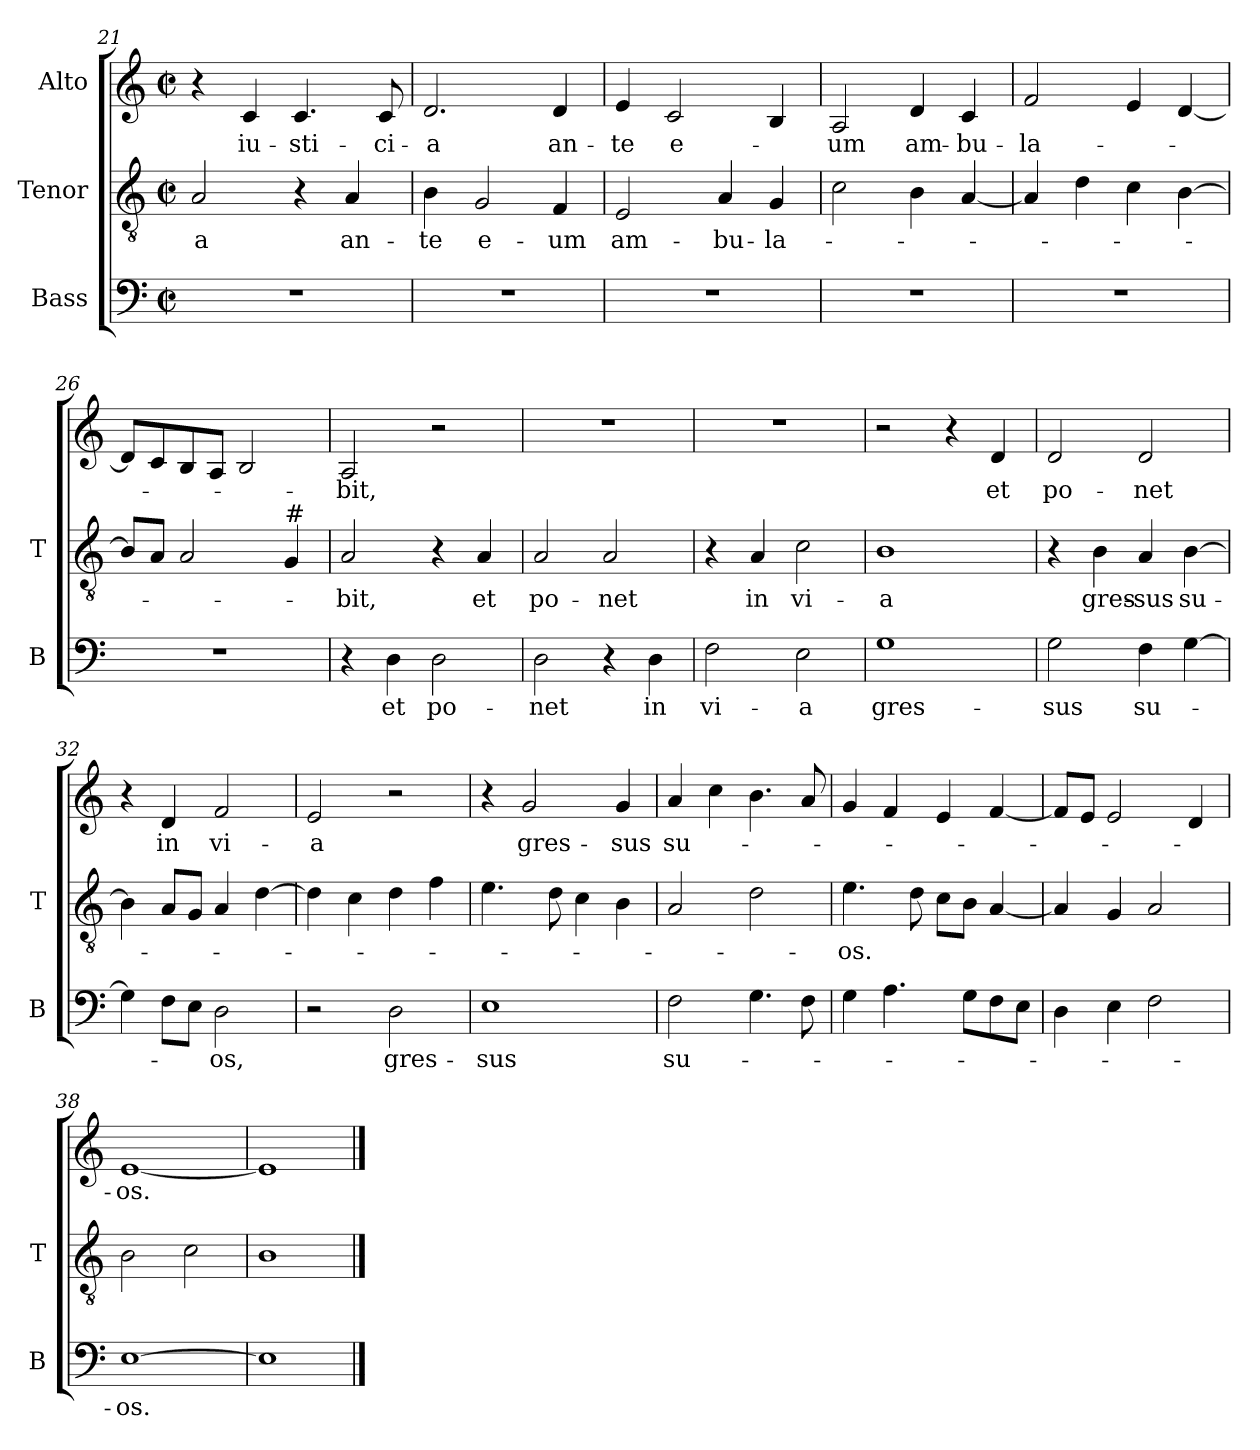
**kern	**text	**kern	**text	**kern	**text
*part3	*part3	*part2	*part2	*part1	*part1
*staff3	*staff3	*staff2	*staff2	*staff1	*staff1
*I"Bass	*	*I"Tenor	*	*I"Alto	*
*I'B	*	*I'T	*	*	*
*clefF4	*	*clefGv2	*	*clefG2	*
*k[]	*	*k[]	*	*k[]	*
*C:	*	*C:	*	*C:	*
*M2/2	*	*M2/2	*	*M2/2	*
*met(c|)	*	*met(c|)	*	*met(c|)	*
=21	=21	=21	=21	=21	=21
!	!	!	!LO:LY:b	!	!
1r	.	2A/	-a	4r	.
!	!	!	!	!	!LO:LY:b
.	.	.	.	4c/	iu-
!	!	!	!	!	!LO:LY:b
.	.	4r	.	4.c/	-sti-
!	!	!	!LO:LY:b	!	!
.	.	4A/	an-	.	.
!	!	!	!	!	!LO:LY:b
.	.	.	.	8c/	-ci-
=22	=22	=22	=22	=22	=22
!	!	!	!LO:LY:b	!	!LO:LY:b
1r	.	4B\	-te	2.d/	-a
!	!	!	!LO:LY:b	!	!
.	.	2G/	e-	.	.
!	!	!	!LO:LY:b	!	!LO:LY:b
.	.	4F/	-um	4d/	an-
!!LO:LB:g=z
=23	=23	=23	=23	=23	=23
!	!	!	!LO:LY:b	!	!LO:LY:b
1r	.	2E/	am-	4e/	-te
!	!	!	!	!	!LO:LY:b
.	.	.	.	2c/	e-
!	!	!	!LO:LY:b	!	!
.	.	4A/	-bu-	.	.
!	!	!	!LO:LY:b	!	!
.	.	4G/	-la-	4B/	.
=24	=24	=24	=24	=24	=24
!	!	!	!	!	!LO:LY:b
1r	.	2c\	.	2A/	-um
!	!	!	!	!	!LO:LY:b
.	.	4B\	.	4d/	am-
!	!	!	!	!	!LO:LY:b
.	.	[4A/	.	4c/	-bu-
=25	=25	=25	=25	=25	=25
!	!	!	!	!	!LO:LY:b
1r	.	4A/]	.	2f/	-la-
.	.	4d\	.	.	.
.	.	4c\	.	4e/	.
.	.	[4B\	.	[4d/	.
=26	=26	=26	=26	=26	=26
1r	.	8B/L]	.	8d/L]	.
.	.	8A/J	.	8c/	.
.	.	2A/	.	8B/	.
.	.	.	.	8A/J	.
.	.	.	.	2B/	.
!	!	!LO:TX:a:t=#	!	!	!
.	.	4G/	.	.	.
=27	=27	=27	=27	=27	=27
!	!	!	!LO:LY:b	!	!LO:LY:b
4r	.	2A/	-bit,	2A/	-bit,
!	!LO:LY:b	!	!	!	!
4D\	et	.	.	.	.
!	!LO:LY:b	!	!	!	!
2D\	po-	4r	.	2r	.
!	!	!	!LO:LY:b	!	!
.	.	4A/	et	.	.
=28	=28	=28	=28	=28	=28
!	!LO:LY:b	!	!LO:LY:b	!	!
2D\	-net	2A/	po-	1r	.
!	!	!	!LO:LY:b	!	!
4r	.	2A/	-net	.	.
!	!LO:LY:b	!	!	!	!
4D\	in	.	.	.	.
!!LO:LB:g=z
=29	=29	=29	=29	=29	=29
!	!LO:LY:b	!	!	!	!
2F\	vi-	4r	.	1r	.
!	!	!	!LO:LY:b	!	!
.	.	4A/	in	.	.
!	!LO:LY:b	!	!LO:LY:b	!	!
2E\	-a	2c\	vi-	.	.
=30	=30	=30	=30	=30	=30
!	!LO:LY:b	!	!LO:LY:b	!	!
1G	gres-	1B	-a	2r	.
.	.	.	.	4r	.
!	!	!	!	!	!LO:LY:b
.	.	.	.	4d/	et
=31	=31	=31	=31	=31	=31
!	!LO:LY:b	!	!	!	!LO:LY:b
2G\	-sus	4r	.	2d/	po-
!	!	!	!LO:LY:b	!	!
.	.	4B\	gres-	.	.
!	!LO:LY:b	!	!LO:LY:b	!	!LO:LY:b
4F\	su-	4A/	-sus	2d/	-net
!	!	!	!LO:LY:b	!	!
[4G\	.	[4B\	su-	.	.
=32	=32	=32	=32	=32	=32
4G\]	.	4B\]	.	4r	.
!	!	!	!	!	!LO:LY:b
8F\L	.	8A/L	.	4d/	in
8E\J	.	8G/J	.	.	.
!	!LO:LY:b	!	!	!	!LO:LY:b
2D\	-os,	4A/	.	2f/	vi-
.	.	[4d\	.	.	.
=33	=33	=33	=33	=33	=33
!	!	!	!	!	!LO:LY:b
2r	.	4d\]	.	2e/	-a
.	.	4c\	.	.	.
!	!LO:LY:b	!	!	!	!
2D\	gres-	4d\	.	2r	.
.	.	4f\	.	.	.
=34	=34	=34	=34	=34	=34
!	!LO:LY:b	!	!	!	!
1E	-sus	4.e\	.	4r	.
!	!	!	!	!	!LO:LY:b
.	.	.	.	2g/	gres-
.	.	8d\	.	.	.
.	.	4c\	.	.	.
!	!	!	!	!	!LO:LY:b
.	.	4B\	.	4g/	-sus
!!LO:LB:g=z
=35	=35	=35	=35	=35	=35
!	!LO:LY:b	!	!	!	!LO:LY:b
2F\	su-	2A/	.	4a/	su-
.	.	.	.	4cc\	.
4.G\	.	2d\	.	4.b\	.
8F\	.	.	.	8a/	.
=36	=36	=36	=36	=36	=36
!	!	!	!LO:LY:b	!	!
4G\	.	4.e\	-os.	4g/	.
4.A\	.	.	.	4f/	.
.	.	8d\	.	.	.
.	.	8c\L	.	4e/	.
8G\L	.	8B\J	.	.	.
8F\	.	[4A/	.	[4f/	.
8E\J	.	.	.	.	.
=37	=37	=37	=37	=37	=37
4D\	.	4A/]	.	8f/L]	.
.	.	.	.	8e/J	.
4E\	.	4G/	.	2e/	.
2F\	.	2A/	.	.	.
.	.	.	.	4d/	.
=38	=38	=38	=38	=38	=38
!	!LO:LY:b	!	!	!	!LO:LY:b
[1E	-os.	2B\	.	[1e	-os.
.	.	2c\	.	.	.
=39	=39	=39	=39	=39	=39
1E]	.	1B	.	1e]	.
==	==	==	==	==	==
*-	*-	*-	*-	*-	*-
